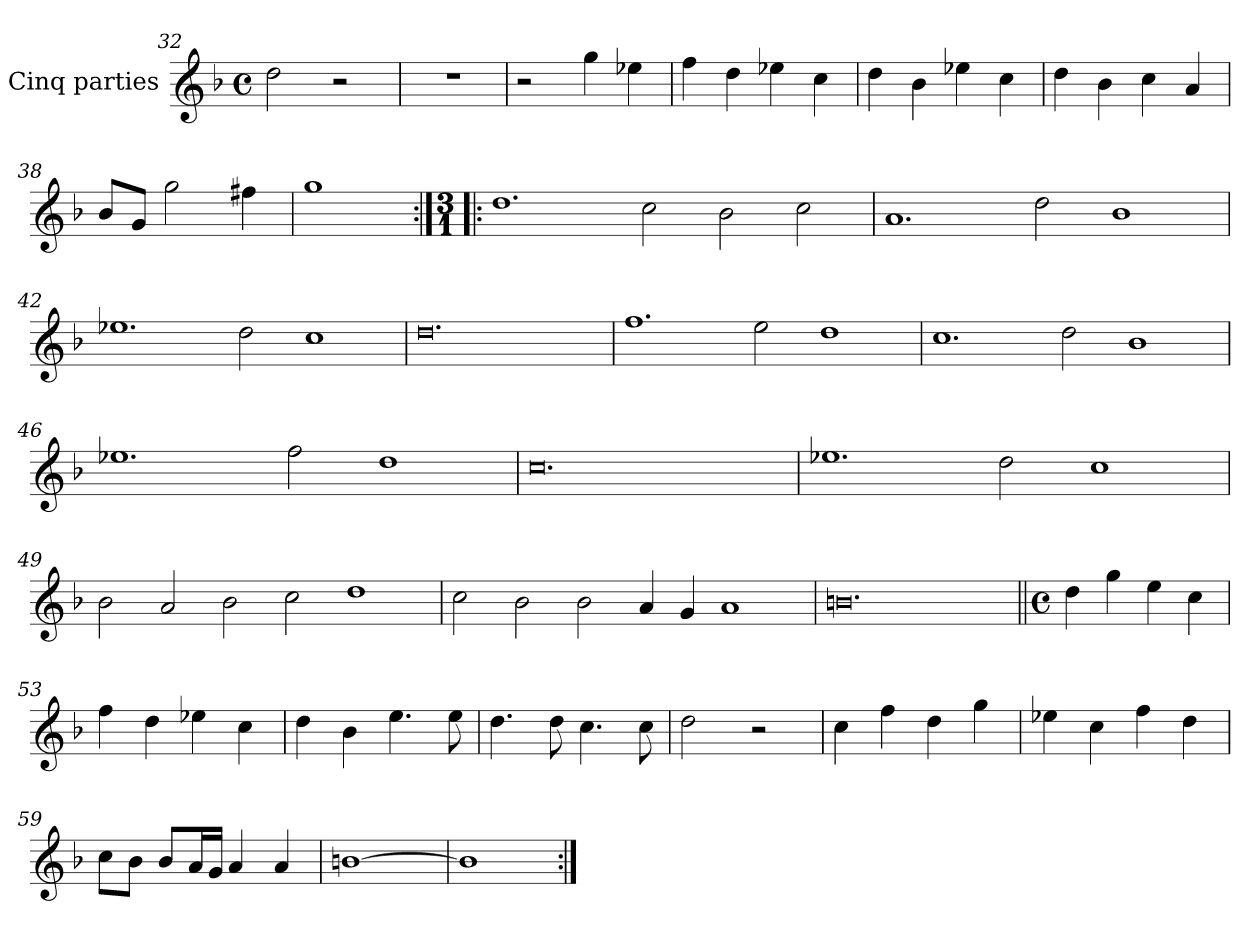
**kern
*part1
*staff1
*I"Cinq parties
*clefG2
*k[b-]
*M4/4
*met(c)
=32
2dd\
2r
=33
1r
=34
2r
4gg\
4ee-X\
=35
4ff\
4dd\
4ee-X\
4cc\
=36
4dd\
4b-\
4ee-X\
4cc\
=37
4dd\
4b-\
4cc\
4a/
=38
8b-/L
8g/J
2gg\
4ff#X\
=39
1gg
=40:|!|:
*M3/1
*MM360
1.dd
2cc\
2b-\
2cc\
=41
1.a
2dd\
1b-
=42
1.ee-X
2dd\
1cc
=43
0.dd
=44
1.ff
2ee\
1dd
=45
1.cc
2dd\
1b-
=46
1.ee-X
2ff\
1dd
=47
0.cc
=48
1.ee-X
2dd\
1cc
=49
2b-\
2a/
2b-\
2cc\
1dd
=50
2cc\
2b-\
2b-\
4a/
4g/
1a
=51
0.bn
=52||
*M4/4
*met(c)
4dd\
4gg\
4ee\
4cc\
=53
4ff\
4dd\
4ee-X\
4cc\
=54
4dd\
4b-\
4.ee\
8ee\
=55
4.dd\
8dd\
4.cc\
8cc\
=56
2dd\
2r
=57
4cc\
4ff\
4dd\
4gg\
=58
4ee-X\
4cc\
4ff\
4dd\
=59
8cc\L
8b-\J
8b-/L
16a/L
16g/JJ
4a/
4a/
=60
[1bn
=61
1b]
=:|!
*-
